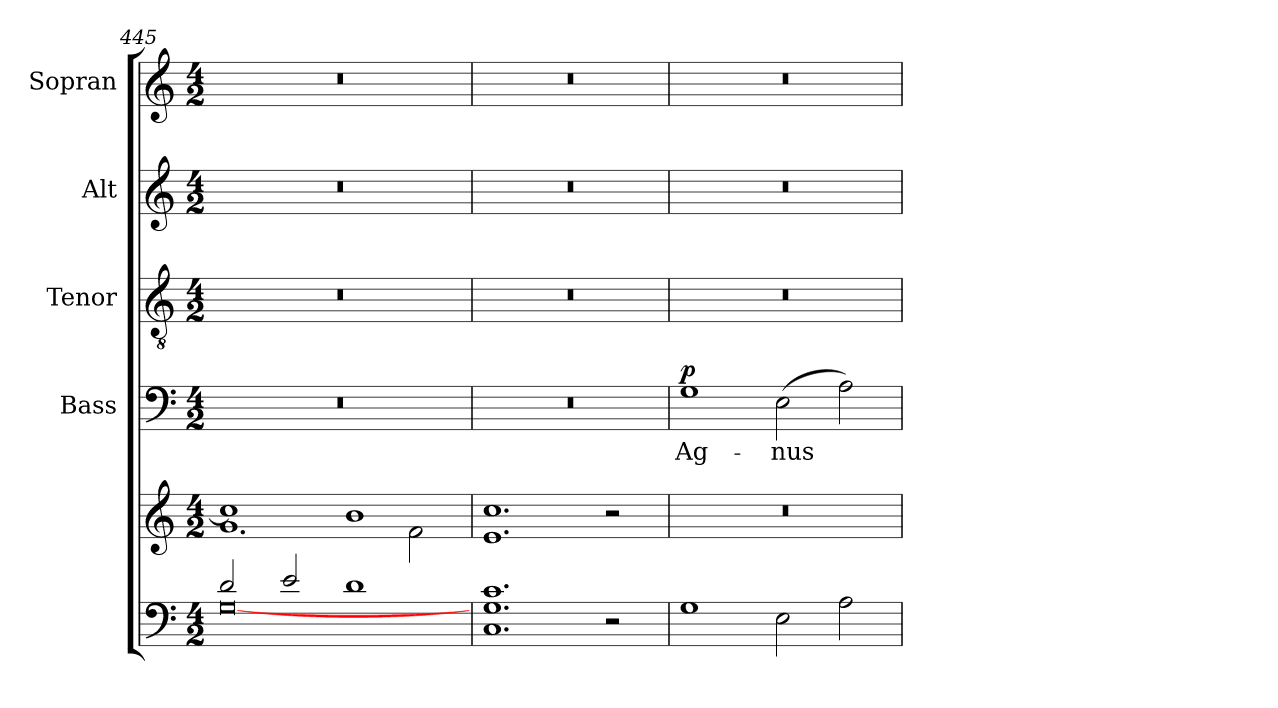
**kern	**kern	**kern	**text	**dynam	**kern	**kern	**kern
*part5	*part5	*part4	*part4	*part4	*part3	*part2	*part1
*staff6	*staff5	*staff4	*staff4	*staff4	*staff3	*staff2	*staff1
*	*	*I"Bass	*	*	*I"Tenor	*I"Alt	*I"Sopran
*	*	*I'B.	*	*	*I'T.	*I'A.	*I'S.
*clefF4	*clefG2	*clefF4	*	*	*clefGv2	*clefG2	*clefG2
*k[]	*k[]	*k[]	*	*	*k[]	*k[]	*k[]
*C:	*C:	*C:	*	*	*C:	*C:	*C:
*M4/2	*M4/2	*M4/2	*	*	*M4/2	*M4/2	*M4/2
=445	=445	=445	=445	=445	=445	=445	=445
*^	*^	*	*	*	*	*	*
2d/	[<0G	1cc]	1.g	0r	.	.	0r	0r	0r
2e/	.	.	.	.	.	.	.	.	.
1d	.	1b	.	.	.	.	.	.	.
.	.	.	2f\	.	.	.	.	.	.
*v	*v	*	*	*	*	*	*	*	*
*	*v	*v	*	*	*	*	*	*
=446	=446	=446	=446	=446	=446	=446	=446
1.C 1.G 1.c	1.e 1.cc	0r	.	.	0r	0r	0r
2r	2r	.	.	.	.	.	.
=447	=447	=447	=447	=447	=447	=447	=447
!	!	!	!LO:LY:b	!LO:DY:a	!	!	!
1G	0r	1G	Ag-	p	0r	0r	0r
!	!	!	!LO:LY:b	!	!	!	!
2E\	.	(>2E\	-nus	.	.	.	.
2A\	.	2A\)	.	.	.	.	.
=	=	=	=	=	=	=	=
*-	*-	*-	*-	*-	*-	*-	*-
